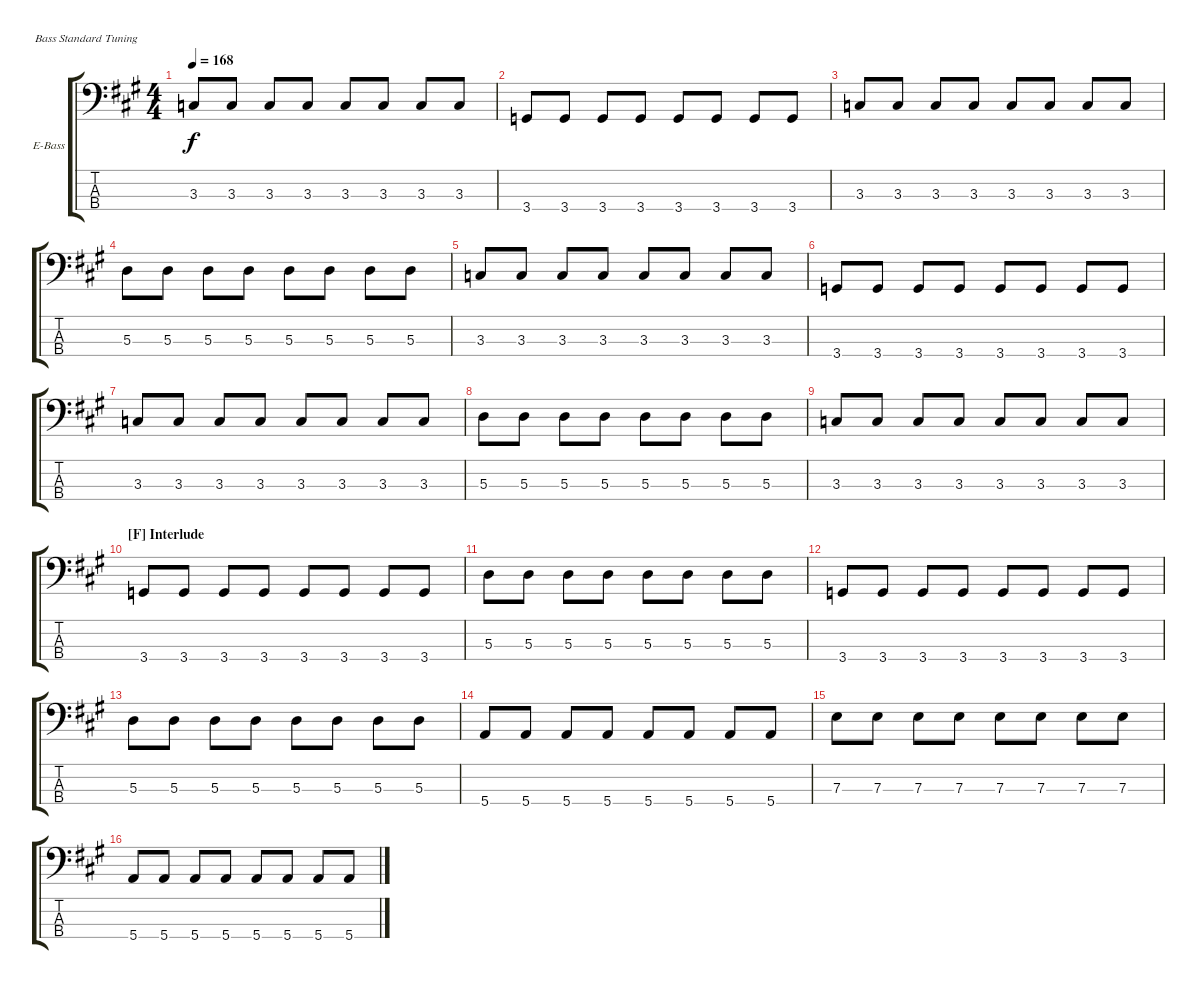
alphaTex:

\defaultSystemsLayout 4
\bracketExtendMode groupsimilarinstruments
\firstSystemTrackNameOrientation horizontal
\otherSystemsTrackNameOrientation horizontal
\track ("Bass" "E-Bass") {instrument electricbassfinger}
\staff {score tabs}
\tuning (G2 D2 A1 E1)
\ts (4 4)
\tempo 168
\clef f4
\scale
1.07062
\ks a
3.3.8{dy f} 3.3.8 3.3.8 3.3.8 3.3.8 3.3.8 3.3.8 3.3.8 |
\scale
0.929382 3.4.8 3.4.8 3.4.8 3.4.8 3.4.8 3.4.8 3.4.8 3.4.8 |
\scale
1.07062 3.3.8 3.3.8 3.3.8 3.3.8 3.3.8 3.3.8 3.3.8 3.3.8 |
\scale
0.929382 5.3.8 5.3.8 5.3.8 5.3.8 5.3.8 5.3.8 5.3.8 5.3.8 |
\scale
1.07062 3.3.8 3.3.8 3.3.8 3.3.8 3.3.8 3.3.8 3.3.8 3.3.8 |
\scale
0.929382 3.4.8 3.4.8 3.4.8 3.4.8 3.4.8 3.4.8 3.4.8 3.4.8 |
\scale
1.07062 3.3.8 3.3.8 3.3.8 3.3.8 3.3.8 3.3.8 3.3.8 3.3.8 |
\scale
0.929382 5.3.8 5.3.8 5.3.8 5.3.8 5.3.8 5.3.8 5.3.8 5.3.8 |
\scale
1.07062 3.3.8 3.3.8 3.3.8 3.3.8 3.3.8 3.3.8 3.3.8 3.3.8 |
\section ("F" "Interlude")
\scale
0.929382 3.4.8 3.4.8 3.4.8 3.4.8 3.4.8 3.4.8 3.4.8 3.4.8 |
\scale
1.07062 5.3.8 5.3.8 5.3.8 5.3.8 5.3.8 5.3.8 5.3.8 5.3.8 |
\scale
0.929382 3.4.8 3.4.8 3.4.8 3.4.8 3.4.8 3.4.8 3.4.8 3.4.8 |
\scale
1.07062 5.3.8 5.3.8 5.3.8 5.3.8 5.3.8 5.3.8 5.3.8 5.3.8 |
\scale
0.929382 5.4.8 5.4.8 5.4.8 5.4.8 5.4.8 5.4.8 5.4.8 5.4.8 |
\scale
1.07062 7.3.8 7.3.8 7.3.8 7.3.8 7.3.8 7.3.8 7.3.8 7.3.8 |
\scale
0.929382 5.4.8 5.4.8 5.4.8 5.4.8 5.4.8 5.4.8 5.4.8 5.4.8
